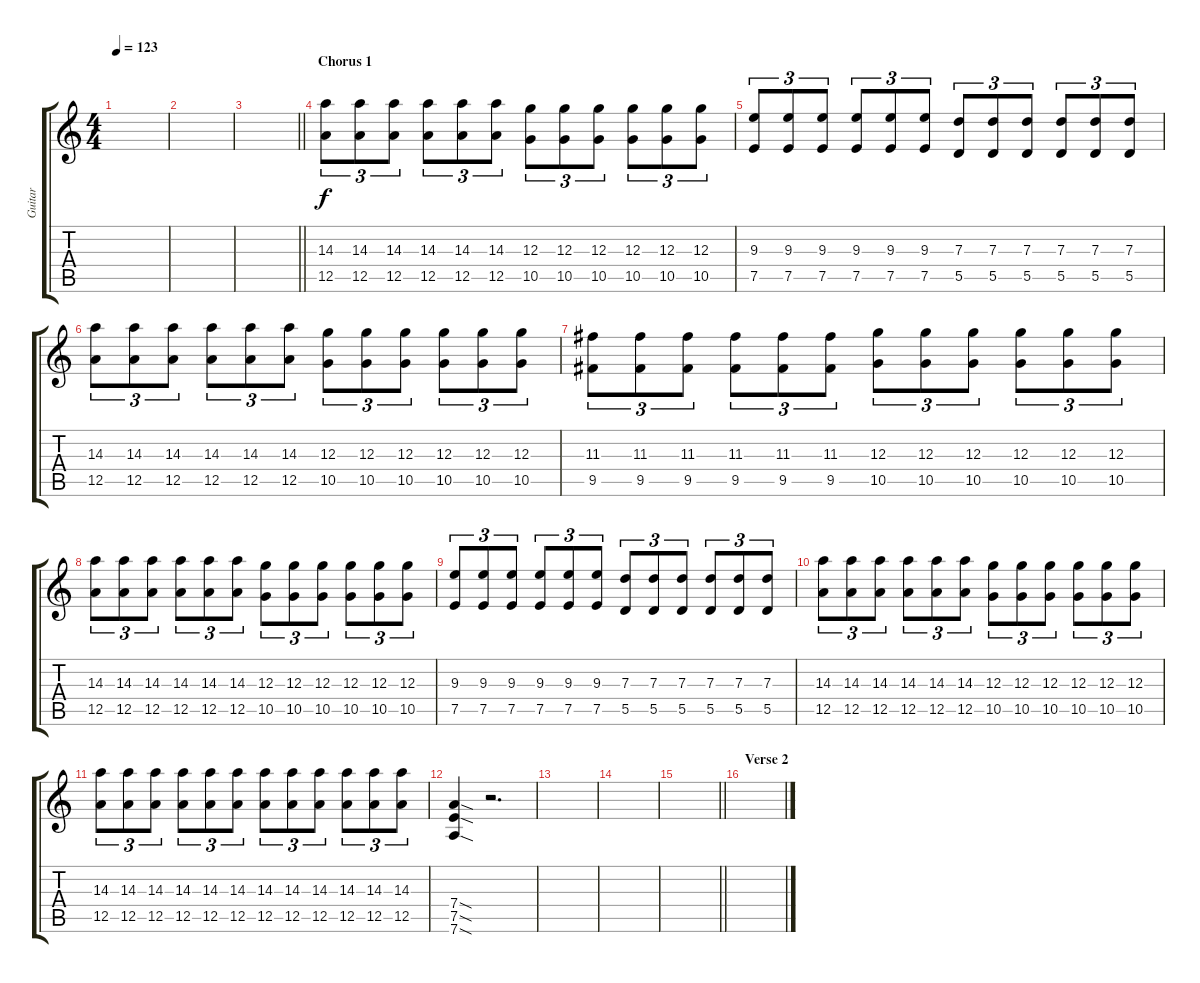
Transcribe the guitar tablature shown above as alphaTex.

\track ("Guitar" "Guitar") {instrument distortionguitar}
\staff {score tabs}
\tuning (E4 B3 G3 D3 A2 D2) {hide}
\ts (4 4)
\tempo 123
\clef g2
\ks c
|
|
\barLineRight lightlight
|
\section ("" "Chorus 1")
(14.3 12.5).8{tu (3 2)} (14.3 12.5).8{tu (3 2)} (14.3 12.5).8{tu (3 2)} (14.3 12.5).8{tu (3 2)} (14.3 12.5).8{tu (3 2)} (14.3 12.5).8{tu (3 2)} (12.3 10.5).8{tu (3 2)} (12.3 10.5).8{tu (3 2)} (12.3 10.5).8{tu (3 2)} (12.3 10.5).8{tu (3 2)} (12.3 10.5).8{tu (3 2)} (12.3 10.5).8{tu (3 2)} |
(9.3 7.5).8{tu (3 2)} (9.3 7.5).8{tu (3 2)} (9.3 7.5).8{tu (3 2)} (9.3 7.5).8{tu (3 2)} (9.3 7.5).8{tu (3 2)} (9.3 7.5).8{tu (3 2)} (7.3 5.5).8{tu (3 2)} (7.3 5.5).8{tu (3 2)} (7.3 5.5).8{tu (3 2)} (7.3 5.5).8{tu (3 2)} (7.3 5.5).8{tu (3 2)} (7.3 5.5).8{tu (3 2)} |
(14.3 12.5).8{tu (3 2)} (14.3 12.5).8{tu (3 2)} (14.3 12.5).8{tu (3 2)} (14.3 12.5).8{tu (3 2)} (14.3 12.5).8{tu (3 2)} (14.3 12.5).8{tu (3 2)} (12.3 10.5).8{tu (3 2)} (12.3 10.5).8{tu (3 2)} (12.3 10.5).8{tu (3 2)} (12.3 10.5).8{tu (3 2)} (12.3 10.5).8{tu (3 2)} (12.3 10.5).8{tu (3 2)} |
(11.3 9.5).8{tu (3 2)} (11.3 9.5).8{tu (3 2)} (11.3 9.5).8{tu (3 2)} (11.3 9.5).8{tu (3 2)} (11.3 9.5).8{tu (3 2)} (11.3 9.5).8{tu (3 2)} (12.3 10.5).8{tu (3 2)} (12.3 10.5).8{tu (3 2)} (12.3 10.5).8{tu (3 2)} (12.3 10.5).8{tu (3 2)} (12.3 10.5).8{tu (3 2)} (12.3 10.5).8{tu (3 2)} |
(14.3 12.5).8{tu (3 2)} (14.3 12.5).8{tu (3 2)} (14.3 12.5).8{tu (3 2)} (14.3 12.5).8{tu (3 2)} (14.3 12.5).8{tu (3 2)} (14.3 12.5).8{tu (3 2)} (12.3 10.5).8{tu (3 2)} (12.3 10.5).8{tu (3 2)} (12.3 10.5).8{tu (3 2)} (12.3 10.5).8{tu (3 2)} (12.3 10.5).8{tu (3 2)} (12.3 10.5).8{tu (3 2)} |
(9.3 7.5).8{tu (3 2)} (9.3 7.5).8{tu (3 2)} (9.3 7.5).8{tu (3 2)} (9.3 7.5).8{tu (3 2)} (9.3 7.5).8{tu (3 2)} (9.3 7.5).8{tu (3 2)} (7.3 5.5).8{tu (3 2)} (7.3 5.5).8{tu (3 2)} (7.3 5.5).8{tu (3 2)} (7.3 5.5).8{tu (3 2)} (7.3 5.5).8{tu (3 2)} (7.3 5.5).8{tu (3 2)} |
(14.3 12.5).8{tu (3 2)} (14.3 12.5).8{tu (3 2)} (14.3 12.5).8{tu (3 2)} (14.3 12.5).8{tu (3 2)} (14.3 12.5).8{tu (3 2)} (14.3 12.5).8{tu (3 2)} (12.3 10.5).8{tu (3 2)} (12.3 10.5).8{tu (3 2)} (12.3 10.5).8{tu (3 2)} (12.3 10.5).8{tu (3 2)} (12.3 10.5).8{tu (3 2)} (12.3 10.5).8{tu (3 2)} |
(14.3 12.5).8{tu (3 2)} (14.3 12.5).8{tu (3 2)} (14.3 12.5).8{tu (3 2)} (14.3 12.5).8{tu (3 2)} (14.3 12.5).8{tu (3 2)} (14.3 12.5).8{tu (3 2)} (14.3 12.5).8{tu (3 2)} (14.3 12.5).8{tu (3 2)} (14.3 12.5).8{tu (3 2)} (14.3 12.5).8{tu (3 2)} (14.3 12.5).8{tu (3 2)} (14.3 12.5).8{tu (3 2)} |
(7.4{sod} 7.5{sod} 7.6{sod}).4 r.2{d} |
|
|
\barLineRight lightlight
|
\section ("" "Verse 2")
